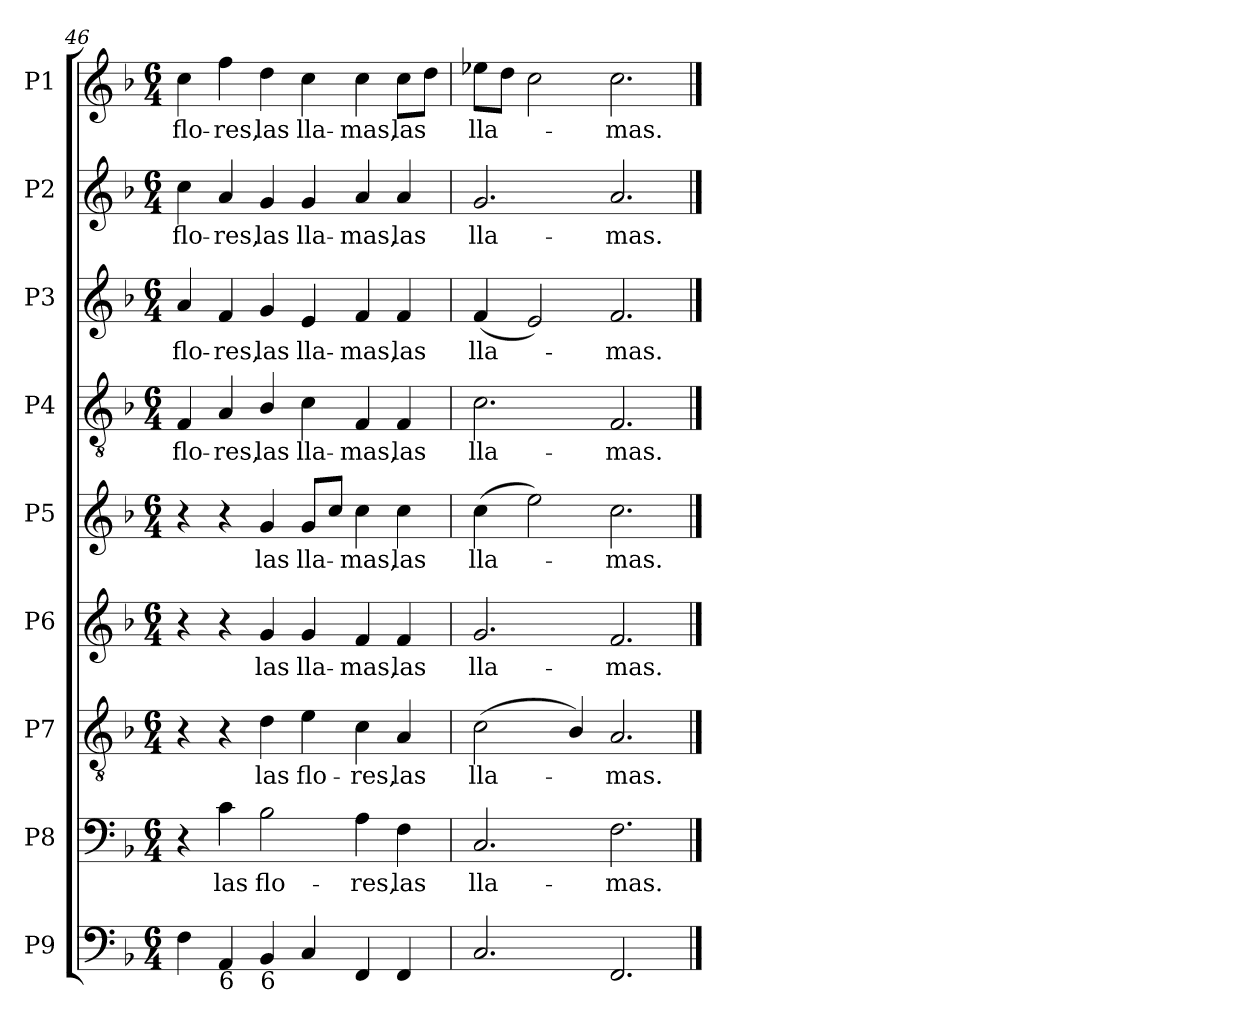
**kern	**kern	**text	**kern	**text	**kern	**text	**kern	**text	**kern	**text	**kern	**text	**kern	**text	**kern	**text
*part9	*part8	*part8	*part7	*part7	*part6	*part6	*part5	*part5	*part4	*part4	*part3	*part3	*part2	*part2	*part1	*part1
*staff9	*staff8	*staff8	*staff7	*staff7	*staff6	*staff6	*staff5	*staff5	*staff4	*staff4	*staff3	*staff3	*staff2	*staff2	*staff1	*staff1
*I"P9	*I"P8	*	*I"P7	*	*I"P6	*	*I"P5	*	*I"P4	*	*I"P3	*	*I"P2	*	*I"P1	*
*clefF4	*clefF4	*	*clefGv2	*	*clefG2	*	*clefG2	*	*clefGv2	*	*clefG2	*	*clefG2	*	*clefG2	*
*	*	*	*ITrd7c12	*	*	*	*	*	*ITrd7c12	*	*	*	*	*	*	*
*k[b-]	*k[b-]	*	*k[b-]	*	*k[b-]	*	*k[b-]	*	*k[b-]	*	*k[b-]	*	*k[b-]	*	*k[b-]	*
*F:	*F:	*	*F:	*	*F:	*	*F:	*	*F:	*	*F:	*	*F:	*	*F:	*
*M6/4	*M6/4	*	*M6/4	*	*M6/4	*	*M6/4	*	*M6/4	*	*M6/4	*	*M6/4	*	*M6/4	*
=46	=46	=46	=46	=46	=46	=46	=46	=46	=46	=46	=46	=46	=46	=46	=46	=46
!	!	!	!	!	!	!	!	!	!	!LO:LY:b:color=#000000	!	!	!	!	!	!
!	!	!	!	!	!	!	!	!	!	!	!	!LO:LY:b:color=#000000	!	!	!	!
!	!	!	!	!	!	!	!	!	!	!	!	!	!	!LO:LY:b:color=#000000	!	!
!	!	!	!	!	!	!	!	!	!	!	!	!	!	!	!	!LO:LY:b:color=#000000
4Fi\	4r	.	4r	.	4r	.	4r	.	4FFi/	flo-	4ai/	flo-	4cci\	flo-	4cci\	flo-
!	!	!LO:LY:b:color=#000000	!	!	!	!	!	!	!	!	!	!	!	!	!	!
!	!	!	!	!	!	!	!	!	!	!LO:LY:b:color=#000000	!	!	!	!	!	!
!	!	!	!	!	!	!	!	!	!	!	!	!LO:LY:b:color=#000000	!	!	!	!
!	!	!	!	!	!	!	!	!	!	!	!	!	!	!LO:LY:b:color=#000000	!	!
!LO:TX:b:t=6	!	!	!	!	!	!	!	!	!	!	!	!	!	!	!	!
!	!	!	!	!	!	!	!	!	!	!	!	!	!	!	!	!LO:LY:b:color=#000000
4AAi/	4ci\	las	4r	.	4r	.	4r	.	4AAi/	-res,	4fi/	-res,	4ai/	-res,	4ffi\	-res,
!	!	!LO:LY:b:color=#000000	!	!	!	!	!	!	!	!	!	!	!	!	!	!
!	!	!	!	!LO:LY:b:color=#000000	!	!	!	!	!	!	!	!	!	!	!	!
!	!	!	!	!	!	!LO:LY:b:color=#000000	!	!	!	!	!	!	!	!	!	!
!	!	!	!	!	!	!	!	!LO:LY:b:color=#000000	!	!	!	!	!	!	!	!
!	!	!	!	!	!	!	!	!	!	!LO:LY:b:color=#000000	!	!	!	!	!	!
!	!	!	!	!	!	!	!	!	!	!	!	!LO:LY:b:color=#000000	!	!	!	!
!	!	!	!	!	!	!	!	!	!	!	!	!	!	!LO:LY:b:color=#000000	!	!
!LO:TX:b:t=6	!	!	!	!	!	!	!	!	!	!	!	!	!	!	!	!
!	!	!	!	!	!	!	!	!	!	!	!	!	!	!	!	!LO:LY:b:color=#000000
4BB-i/	2B-i\	flo-	4Di\	las	4gi/	las	4gi/	las	4BB-i/	las	4gi/	las	4gi/	las	4ddi\	las
!	!	!	!	!LO:LY:b:color=#000000	!	!	!	!	!	!	!	!	!	!	!	!
!	!	!	!	!	!	!LO:LY:b:color=#000000	!	!	!	!	!	!	!	!	!	!
!	!	!	!	!	!	!	!	!LO:LY:b:color=#000000	!	!	!	!	!	!	!	!
!	!	!	!	!	!	!	!	!	!	!LO:LY:b:color=#000000	!	!	!	!	!	!
!	!	!	!	!	!	!	!	!	!	!	!	!LO:LY:b:color=#000000	!	!	!	!
!	!	!	!	!	!	!	!	!	!	!	!	!	!	!LO:LY:b:color=#000000	!	!
!	!	!	!	!	!	!	!	!	!	!	!	!	!	!	!	!LO:LY:b:color=#000000
4Ci/	.	.	4Ei\	flo-	4gi/	lla-	8gi/L	lla-	4Ci\	lla-	4ei/	lla-	4gi/	lla-	4cci\	lla-
.	.	.	.	.	.	.	8cci/J	.	.	.	.	.	.	.	.	.
!	!	!LO:LY:b:color=#000000	!	!	!	!	!	!	!	!	!	!	!	!	!	!
!	!	!	!	!LO:LY:b:color=#000000	!	!	!	!	!	!	!	!	!	!	!	!
!	!	!	!	!	!	!LO:LY:b:color=#000000	!	!	!	!	!	!	!	!	!	!
!	!	!	!	!	!	!	!	!LO:LY:b:color=#000000	!	!	!	!	!	!	!	!
!	!	!	!	!	!	!	!	!	!	!LO:LY:b:color=#000000	!	!	!	!	!	!
!	!	!	!	!	!	!	!	!	!	!	!	!LO:LY:b:color=#000000	!	!	!	!
!	!	!	!	!	!	!	!	!	!	!	!	!	!	!LO:LY:b:color=#000000	!	!
!	!	!	!	!	!	!	!	!	!	!	!	!	!	!	!	!LO:LY:b:color=#000000
4FFi/	4Ai\	-res,	4Ci\	-res,	4fi/	-mas,	4cci\	-mas,	4FFi/	-mas,	4fi/	-mas,	4ai/	-mas,	4cci\	-mas,
!	!	!LO:LY:b:color=#000000	!	!	!	!	!	!	!	!	!	!	!	!	!	!
!	!	!	!	!LO:LY:b:color=#000000	!	!	!	!	!	!	!	!	!	!	!	!
!	!	!	!	!	!	!LO:LY:b:color=#000000	!	!	!	!	!	!	!	!	!	!
!	!	!	!	!	!	!	!	!LO:LY:b:color=#000000	!	!	!	!	!	!	!	!
!	!	!	!	!	!	!	!	!	!	!LO:LY:b:color=#000000	!	!	!	!	!	!
!	!	!	!	!	!	!	!	!	!	!	!	!LO:LY:b:color=#000000	!	!	!	!
!	!	!	!	!	!	!	!	!	!	!	!	!	!	!LO:LY:b:color=#000000	!	!
!	!	!	!	!	!	!	!	!	!	!	!	!	!	!	!	!LO:LY:b:color=#000000
4FFi/	4Fi\	las	4AAi/	las	4fi/	las	4cci\	las	4FFi/	las	4fi/	las	4ai/	las	8cci\L	las
.	.	.	.	.	.	.	.	.	.	.	.	.	.	.	8ddi\J	.
=47	=47	=47	=47	=47	=47	=47	=47	=47	=47	=47	=47	=47	=47	=47	=47	=47
!	!	!LO:LY:b:color=#000000	!	!	!	!	!	!	!	!	!	!	!	!	!	!
!	!	!	!	!LO:LY:b:color=#000000	!	!	!	!	!	!	!	!	!	!	!	!
!	!	!	!	!	!	!LO:LY:b:color=#000000	!	!	!	!	!	!	!	!	!	!
!	!	!	!	!	!	!	!	!LO:LY:b:color=#000000	!	!	!	!	!	!	!	!
!	!	!	!	!	!	!	!	!	!	!LO:LY:b:color=#000000	!	!	!	!	!	!
!	!	!	!	!	!	!	!	!	!	!	!	!LO:LY:b:color=#000000	!	!	!	!
!	!	!	!	!	!	!	!	!	!	!	!	!	!	!LO:LY:b:color=#000000	!	!
!	!	!	!	!	!	!	!	!	!	!	!	!	!	!	!	!LO:LY:b:color=#000000
2.Ci/	2.Ci/	lla-	(2Ci\	lla-	2.gi/	lla-	(4cci\	lla-	2.Ci\	lla-	(4fi/	lla-	2.gi/	lla-	8ee-Xi\L	lla-
.	.	.	.	.	.	.	.	.	.	.	.	.	.	.	8ddi\J	.
.	.	.	.	.	.	.	2eei\)	.	.	.	2ei/)	.	.	.	2cci\	.
.	.	.	4BB-i/)	.	.	.	.	.	.	.	.	.	.	.	.	.
!	!	!LO:LY:b:color=#000000	!	!	!	!	!	!	!	!	!	!	!	!	!	!
!	!	!	!	!LO:LY:b:color=#000000	!	!	!	!	!	!	!	!	!	!	!	!
!	!	!	!	!	!	!LO:LY:b:color=#000000	!	!	!	!	!	!	!	!	!	!
!	!	!	!	!	!	!	!	!LO:LY:b:color=#000000	!	!	!	!	!	!	!	!
!	!	!	!	!	!	!	!	!	!	!LO:LY:b:color=#000000	!	!	!	!	!	!
!	!	!	!	!	!	!	!	!	!	!	!	!LO:LY:b:color=#000000	!	!	!	!
!	!	!	!	!	!	!	!	!	!	!	!	!	!	!LO:LY:b:color=#000000	!	!
!	!	!	!	!	!	!	!	!	!	!	!	!	!	!	!	!LO:LY:b:color=#000000
2.FFi/	2.Fi\	-mas.	2.AAi/	-mas.	2.fi/	-mas.	2.cci\	-mas.	2.FFi/	-mas.	2.fi/	-mas.	2.ai/	-mas.	2.cci\	-mas.
==	==	==	==	==	==	==	==	==	==	==	==	==	==	==	==	==
*-	*-	*-	*-	*-	*-	*-	*-	*-	*-	*-	*-	*-	*-	*-	*-	*-
